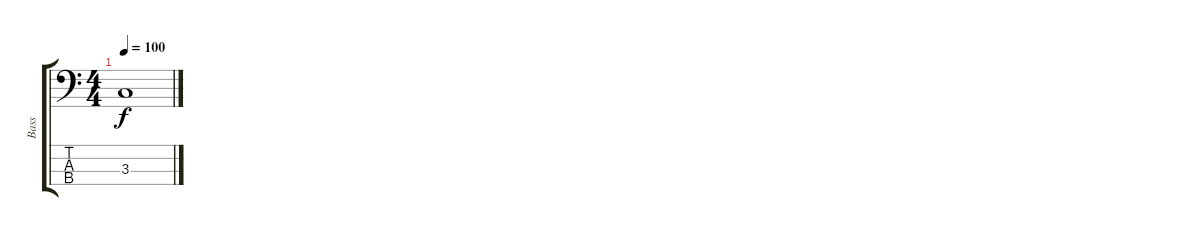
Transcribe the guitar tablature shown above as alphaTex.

\track ("Bass" "Bass") {instrument electricbassfinger}
\staff {score tabs}
\tuning (G2 D2 A1 E1) {hide}
\ts (4 4)
\tempo 100
\clef f4
\ks c
3.3{t}.1{dy f}
